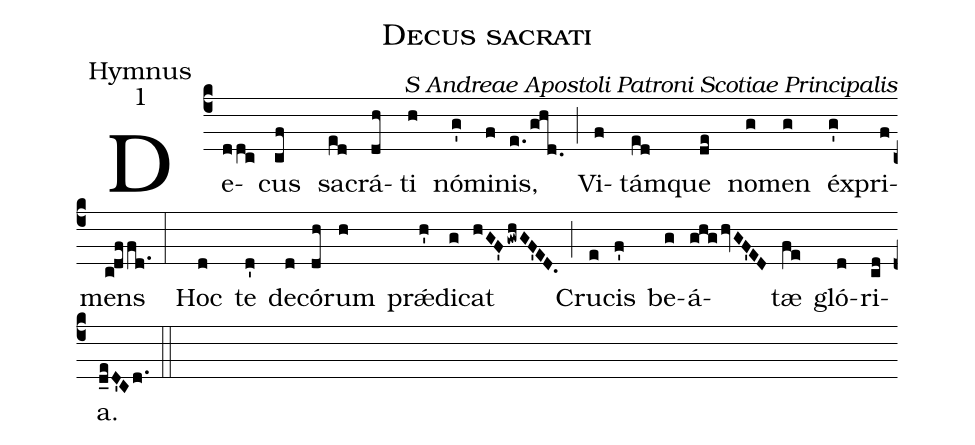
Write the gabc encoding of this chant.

name:Decus sacrati;
office-part:Hymnus;
mode:1;
commentary:S Andreae Apostoli Patroni Scotiae Principalis;
%%
(c4)De(ddc)cus(cf) sa(ed)crá(dh)ti(h) nó(g')mi(f)nis,(e./ghd.) (;) Vi(f)tám(ed)que(de) no(g)men(g) éx(g')pri(f)mens(cdffd.:) Hoc(d) te(d') de(d)có(dh)rum(h) prǽ(h')di(g)cat(hGF'gwwhGF'ED.) (;) Cru(e)cis(f') be(g)á(ghg/hvGF'ED)tæ(fe) gló(d)ri(cd)a.(d_eD'Cd.) (::)
